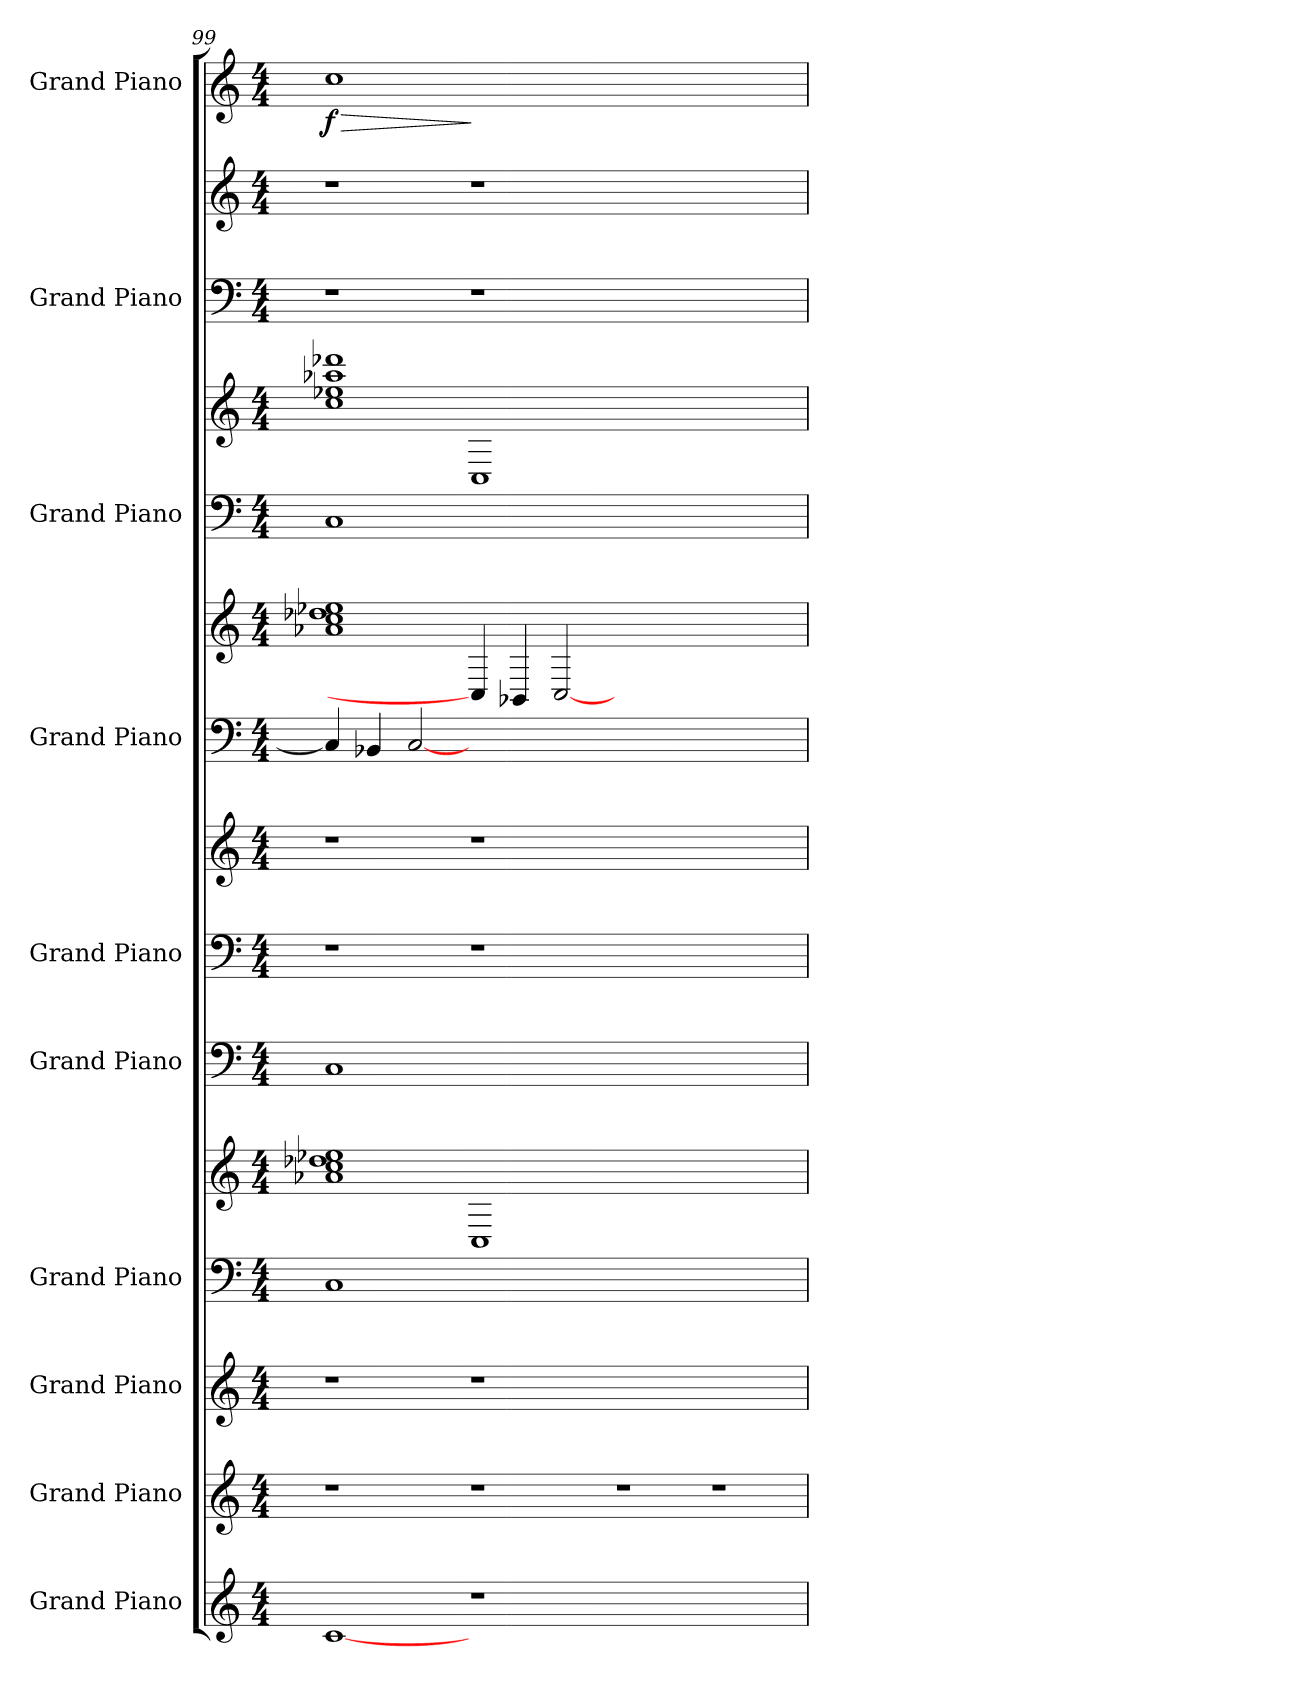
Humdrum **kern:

**kern	**kern	**kern	**kern	**kern	**kern	**kern	**kern	**kern	**kern	**kern	**kern	**kern	**kern	**kern	**dynam
*part10	*part9	*part8	*part7	*part7	*part6	*part5	*part5	*part4	*part4	*part3	*part3	*part2	*part2	*part1	*part1
*staff15	*staff14	*staff13	*staff12	*staff11	*staff10	*staff9	*staff8	*staff7	*staff6	*staff5	*staff4	*staff3	*staff2	*staff1	*staff1
*I"Grand Piano	*I"Grand Piano	*I"Grand Piano	*I"Grand Piano	*	*I"Grand Piano	*I"Grand Piano	*	*I"Grand Piano	*	*I"Grand Piano	*	*I"Grand Piano	*	*I"Grand Piano	*
*clefG2	*clefG2	*clefG2	*clefF4	*clefG2	*clefF4	*clefF4	*clefG2	*clefF4	*clefG2	*clefF4	*clefG2	*clefF4	*clefG2	*clefG2	*
*k[]	*k[]	*k[]	*k[]	*k[]	*k[]	*k[]	*k[]	*k[]	*k[]	*k[]	*k[]	*k[]	*k[]	*k[]	*
*C:	*C:	*C:	*C:	*C:	*C:	*C:	*C:	*C:	*C:	*C:	*C:	*C:	*C:	*C:	*
*M4/4	*M4/4	*M4/4	*M4/4	*M4/4	*M4/4	*M4/4	*M4/4	*M4/4	*M4/4	*M4/4	*M4/4	*M4/4	*M4/4	*M4/4	*
=99	=99	=99	=99	=99	=99	=99	=99	=99	=99	=99	=99	=99	=99	=99	=99
!	!	!	!	!	!	!	!	!	!	!	!	!	!	!	!LO:HP:b
!	!	!	!	!	!	!	!	!	!	!	!	!	!	!	!LO:DY:n=1:b
[1c	1r	1r	1C	1a-X 1cc 1dd-X 1ee-X	1C	1r	1r	4C]	1a-X 1cc 1dd-X 1ee-X	1C	1cc 1ee-X 1aa-X 1ddd-X	1r	1r	1cc	> f
.	.	.	.	.	.	.	.	4BB-X	.	.	.	.	.	.	.
.	.	.	.	.	.	.	.	[2C	.	.	.	.	.	.	.
1r	1r	1r	0.ryy	1C	0.ryy	1r	1r	0.ryy	4C]	0.ryy	1C	1r	1r	0.ryy	]
.	.	.	.	.	.	.	.	.	4BB-X	.	.	.	.	.	.
.	.	.	.	.	.	.	.	.	[2C	.	.	.	.	.	.
0ryy	1r	0ryy	.	0ryy	.	0ryy	0ryy	.	0ryy	.	0ryy	0ryy	0ryy	.	.
.	1r	.	.	.	.	.	.	.	.	.	.	.	.	.	.
=	=	=	=	=	=	=	=	=	=	=	=	=	=	=	=
*-	*-	*-	*-	*-	*-	*-	*-	*-	*-	*-	*-	*-	*-	*-	*-
